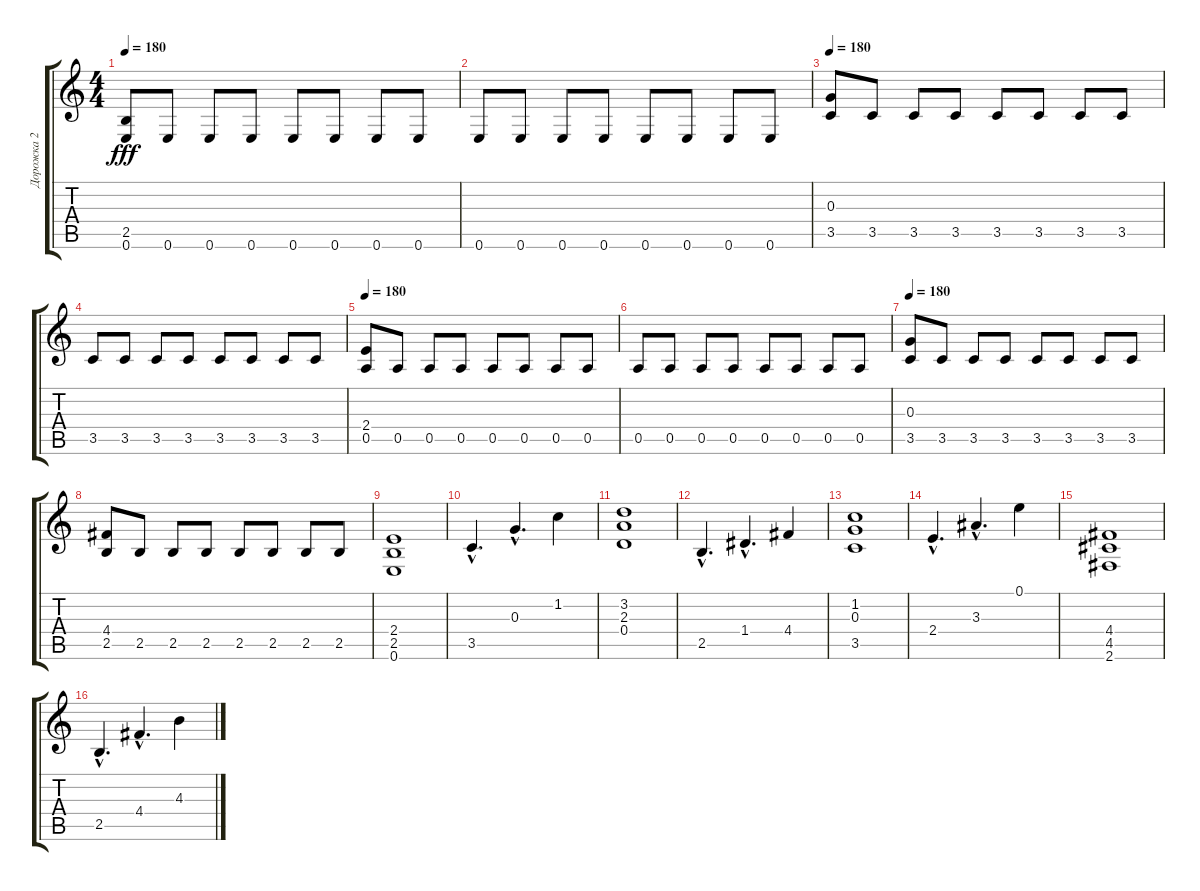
\track ("Дорожка 2" "Дорожка 2") {instrument distortionguitar}
\staff {score tabs}
\tuning (E4 B3 G3 D3 A2 E2) {hide}
\ts (4 4)
\tempo 180
\clef g2
\ks c
(2.5 0.6).8{dy fff} 0.6.8 0.6.8 0.6.8 0.6.8 0.6.8 0.6.8 0.6.8 |
0.6.8 0.6.8 0.6.8 0.6.8 0.6.8 0.6.8 0.6.8 0.6.8 |
\tempo 180
(0.3 3.5).8 3.5.8 3.5.8 3.5.8 3.5.8 3.5.8 3.5.8 3.5.8 |
3.5.8 3.5.8 3.5.8 3.5.8 3.5.8 3.5.8 3.5.8 3.5.8 |
\tempo 180
(2.4 0.5).8 0.5.8 0.5.8 0.5.8 0.5.8 0.5.8 0.5.8 0.5.8 |
0.5.8 0.5.8 0.5.8 0.5.8 0.5.8 0.5.8 0.5.8 0.5.8 |
\tempo 180
(0.3 3.5).8 3.5.8 3.5.8 3.5.8 3.5.8 3.5.8 3.5.8 3.5.8 |
(4.4 2.5).8 2.5.8 2.5.8 2.5.8 2.5.8 2.5.8 2.5.8 2.5.8 |
(2.4 2.5 0.6).1 |
3.5{hac}.4{d} 0.3{hac}.4{d} 1.2.4 |
(3.2 2.3 0.4).1 |
2.5{hac}.4{d} 1.4{hac}.4{d} 4.4.4 |
(1.2 0.3 3.5).1 |
2.4{hac}.4{d} 3.3{hac}.4{d} 0.1.4 |
(4.4 4.5 2.6).1 |
2.5{hac}.4{d} 4.4{hac}.4{d} 4.3.4
